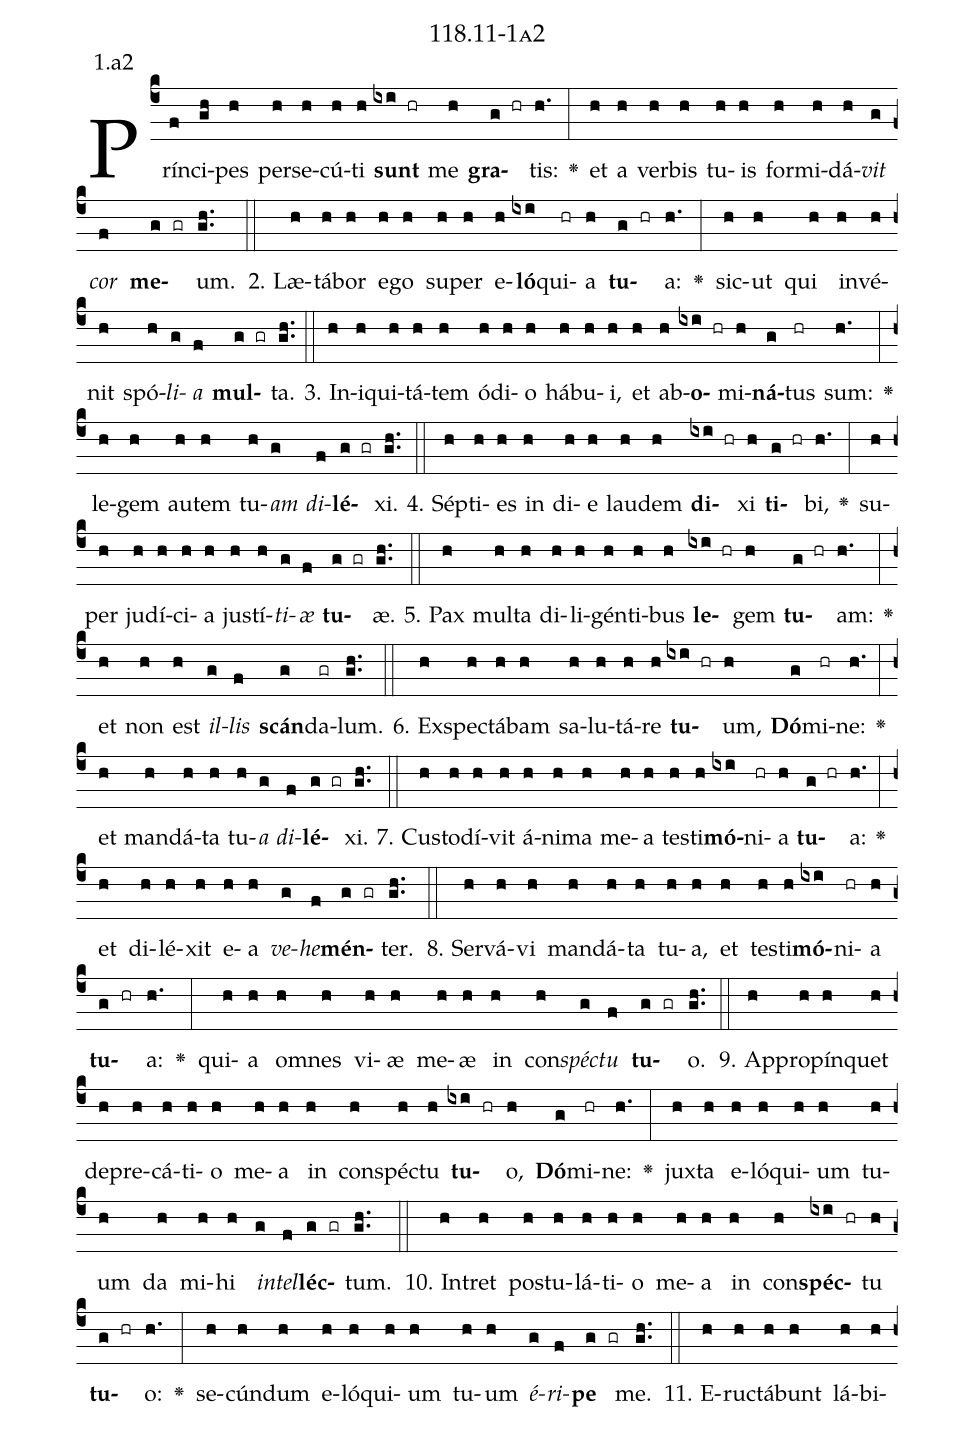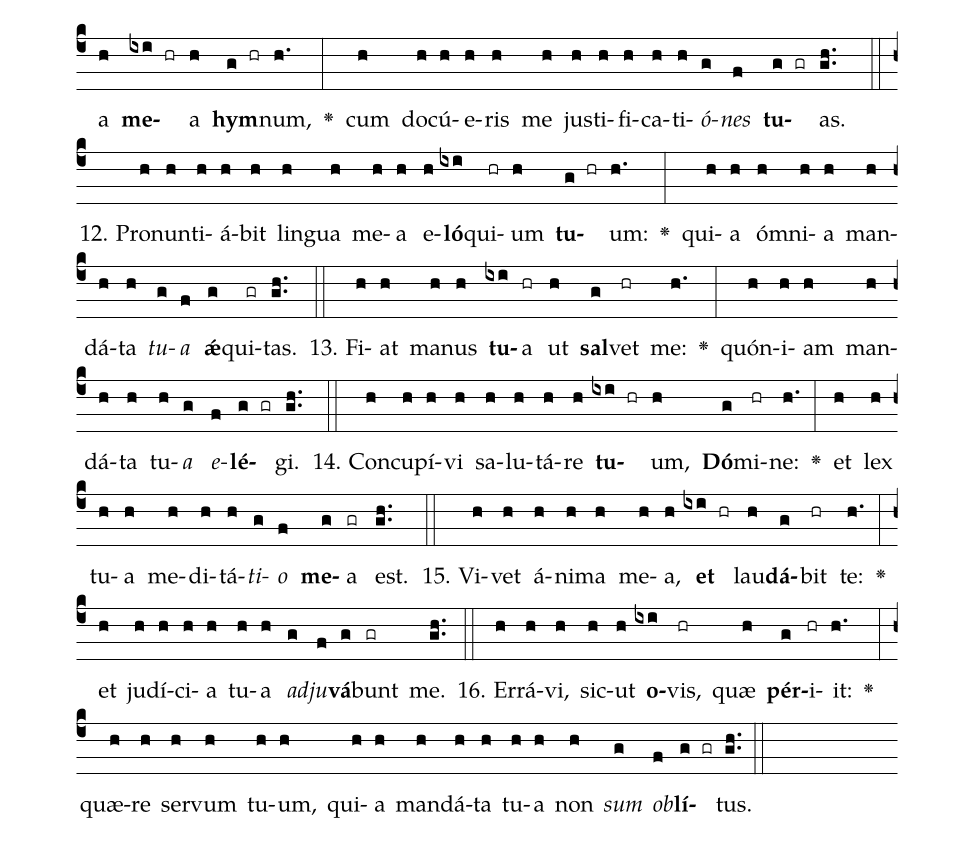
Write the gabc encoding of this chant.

name: 118.11-1a2;
annotation: 1.a2;
%%
(c4)Prín(f)ci(gh)pes(h) per(h)se(h)cú(h)ti(h) <b>sunt</b>(ixi hr) me(h) <b>gra</b>(g hr)tis:(h.) <v>\greheightstar</v>(:) et(h) a(h) ver(h)bis(h) tu(h)is(h) for(h)mi(h)dá(h)<i>vit</i>(g) <i>cor</i>(f) <b>me</b>(g gr)um.(gh..) (::)
2. Læ(h)tá(h)bor(h) e(h)go(h) su(h)per(h) e(h)<b>ló</b>(ixi)qui(hr)a(h) <b>tu</b>(g hr)a:(h.) <v>\greheightstar</v>(:) sic(h)ut(h) qui(h) in(h)vé(h)nit(h) spó(h)<i>li</i>(g)<i>a</i>(f) <b>mul</b>(g gr)ta.(gh..) (::)
3. In(h)i(h)qui(h)tá(h)tem(h) ó(h)di(h)o(h) há(h)bu(h)i,(h) et(h) ab(h)<b>o</b>(ixi hr)mi(h)<b>ná</b>(g)tus(hr) sum:(h.) <v>\greheightstar</v>(:) le(h)gem(h) au(h)tem(h) tu(h)<i>am</i>(g) <i>di</i>(f)<b>lé</b>(g gr)xi.(gh..) (::)
4. Sép(h)ti(h)es(h) in(h) di(h)e(h) lau(h)dem(h) <b>di</b>(ixi hr)xi(h) <b>ti</b>(g hr)bi,(h.) <v>\greheightstar</v>(:) su(h)per(h) ju(h)dí(h)ci(h)a(h) jus(h)tí(h)<i>ti</i>(g)<i>æ</i>(f) <b>tu</b>(g gr)æ.(gh..) (::)
5. Pax(h) mul(h)ta(h) di(h)li(h)gén(h)ti(h)bus(h) <b>le</b>(ixi hr)gem(h) <b>tu</b>(g hr)am:(h.) <v>\greheightstar</v>(:) et(h) non(h) est(h) <i>il</i>(g)<i>lis</i>(f) <b>scán</b>(g)da(gr)lum.(gh..) (::)
6. Ex(h)spec(h)tá(h)bam(h) sa(h)lu(h)tá(h)re(h) <b>tu</b>(ixi hr)um,(h) <b>Dó</b>(g)mi(hr)ne:(h.) <v>\greheightstar</v>(:) et(h) man(h)dá(h)ta(h) tu(h)<i>a</i>(g) <i>di</i>(f)<b>lé</b>(g gr)xi.(gh..) (::)
7. Cus(h)to(h)dí(h)vit(h) á(h)ni(h)ma(h) me(h)a(h) tes(h)ti(h)<b>mó</b>(ixi)ni(hr)a(h) <b>tu</b>(g hr)a:(h.) <v>\greheightstar</v>(:) et(h) di(h)lé(h)xit(h) e(h)a(h) <i>ve</i>(g)<i>he</i>(f)<b>mén</b>(g gr)ter.(gh..) (::)
8. Ser(h)vá(h)vi(h) man(h)dá(h)ta(h) tu(h)a,(h) et(h) tes(h)ti(h)<b>mó</b>(ixi)ni(hr)a(h) <b>tu</b>(g hr)a:(h.) <v>\greheightstar</v>(:) qui(h)a(h) om(h)nes(h) vi(h)æ(h) me(h)æ(h) in(h) con(h)<i>spéc</i>(g)<i>tu</i>(f) <b>tu</b>(g gr)o.(gh..) (::)
9. Ap(h)pro(h)pín(h)quet(h) de(h)pre(h)cá(h)ti(h)o(h) me(h)a(h) in(h) con(h)spéc(h)tu(h) <b>tu</b>(ixi hr)o,(h) <b>Dó</b>(g)mi(hr)ne:(h.) <v>\greheightstar</v>(:) jux(h)ta(h) e(h)ló(h)qui(h)um(h) tu(h)um(h) da(h) mi(h)hi(h) <i>in</i>(g)<i>tel</i>(f)<b>léc</b>(g gr)tum.(gh..) (::)
10. In(h)tret(h) pos(h)tu(h)lá(h)ti(h)o(h) me(h)a(h) in(h) con(h)<b>spéc</b>(ixi hr)tu(h) <b>tu</b>(g hr)o:(h.) <v>\greheightstar</v>(:) se(h)cún(h)dum(h) e(h)ló(h)qui(h)um(h) tu(h)um(h) <i>é</i>(g)<i>ri</i>(f)<b>pe</b>(g gr) me.(gh..) (::)
11. E(h)ruc(h)tá(h)bunt(h) lá(h)bi(h)a(h) <b>me</b>(ixi hr)a(h) <b>hym</b>(g hr)num,(h.) <v>\greheightstar</v>(:) cum(h) do(h)cú(h)e(h)ris(h) me(h) jus(h)ti(h)fi(h)ca(h)ti(h)<i>ó</i>(g)<i>nes</i>(f) <b>tu</b>(g gr)as.(gh..) (::)
12. Pro(h)nun(h)ti(h)á(h)bit(h) lin(h)gua(h) me(h)a(h) e(h)<b>ló</b>(ixi)qui(hr)um(h) <b>tu</b>(g hr)um:(h.) <v>\greheightstar</v>(:) qui(h)a(h) óm(h)ni(h)a(h) man(h)dá(h)ta(h) <i>tu</i>(g)<i>a</i>(f) <b>ǽ</b>(g)qui(gr)tas.(gh..) (::)
13. Fi(h)at(h) ma(h)nus(h) <b>tu</b>(ixi)a(hr) ut(h) <b>sal</b>(g)vet(hr) me:(h.) <v>\greheightstar</v>(:) quón(h)i(h)am(h) man(h)dá(h)ta(h) tu(h)<i>a</i>(g) <i>e</i>(f)<b>lé</b>(g gr)gi.(gh..) (::)
14. Con(h)cu(h)pí(h)vi(h) sa(h)lu(h)tá(h)re(h) <b>tu</b>(ixi hr)um,(h) <b>Dó</b>(g)mi(hr)ne:(h.) <v>\greheightstar</v>(:) et(h) lex(h) tu(h)a(h) me(h)di(h)tá(h)<i>ti</i>(g)<i>o</i>(f) <b>me</b>(g)a(gr) est.(gh..) (::)
15. Vi(h)vet(h) á(h)ni(h)ma(h) me(h)a,(h) <b>et</b>(ixi hr) lau(h)<b>dá</b>(g)bit(hr) te:(h.) <v>\greheightstar</v>(:) et(h) ju(h)dí(h)ci(h)a(h) tu(h)a(h) <i>ad</i>(g)<i>ju</i>(f)<b>vá</b>(g)bunt(gr) me.(gh..) (::)
16. Er(h)rá(h)vi,(h) sic(h)ut(h) <b>o</b>(ixi)vis,(hr) quæ(h) <b>pér</b>(g)i(hr)it:(h.) <v>\greheightstar</v>(:) quæ(h)re(h) ser(h)vum(h) tu(h)um,(h) qui(h)a(h) man(h)dá(h)ta(h) tu(h)a(h) non(h) <i>sum</i>(g) <i>ob</i>(f)<b>lí</b>(g gr)tus.(gh..) (::)
